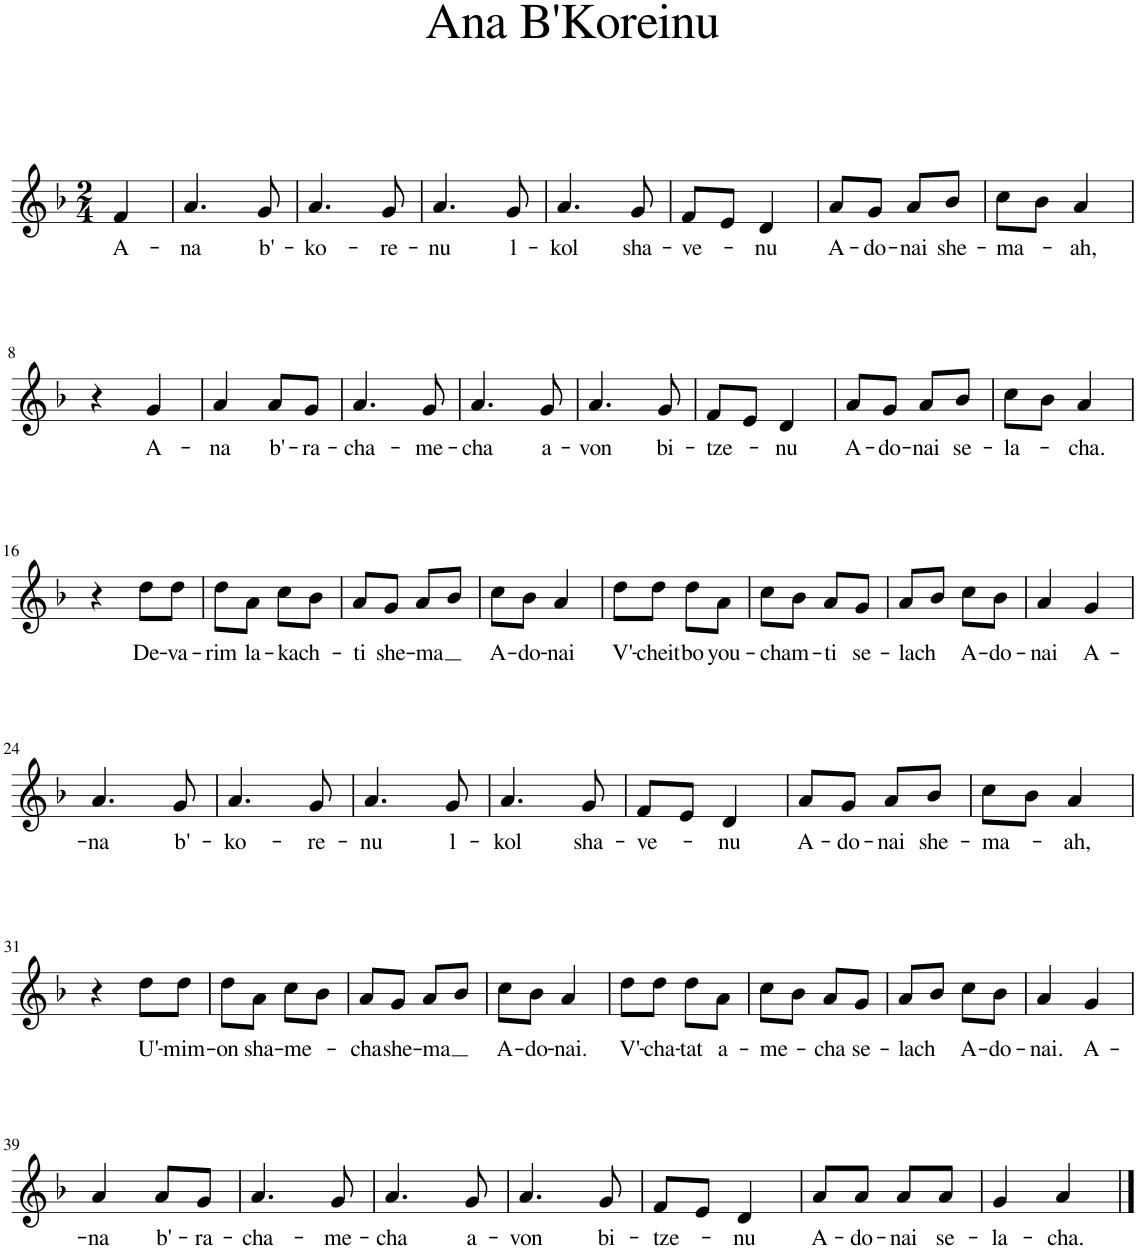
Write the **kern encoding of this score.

**kern	**text
*part1	*part1
*staff1	*staff1
*I"Bb Trumpet	*
*I'Bb Tpt.	*
*clefG2	*
*Trd1c2	*
*k[b-]	*
*M2/4	*
=	=
!	!LO:LY:b
4f/	A-
=1	=1
!	!LO:LY:b
4.a/	-na
!	!LO:LY:b
8g/	b'-
=2	=2
!	!LO:LY:b
4.a/	-ko-
!	!LO:LY:b
8g/	-re-
=3	=3
!	!LO:LY:b
4.a/	-nu
!	!LO:LY:b
8g/	l-
=4	=4
!	!LO:LY:b
4.a/	-kol
!	!LO:LY:b
8g/	sha-
=5	=5
!	!LO:LY:b
8f/L	-ve-
8e/J	.
!	!LO:LY:b
4d/	-nu
=6	=6
!	!LO:LY:b
8a/L	A-
!	!LO:LY:b
8g/J	-do-
!	!LO:LY:b
8a/L	-nai
!	!LO:LY:b
8b-/J	she-
=7	=7
!	!LO:LY:b
8cc\L	-ma-
8b-\J	.
!	!LO:LY:b
4a/	-ah,
!!LO:LB:g=z
=8	=8
4r	.
!	!LO:LY:b
4g/	A-
=9	=9
!	!LO:LY:b
4a/	-na
!	!LO:LY:b
8a/L	b'-
!	!LO:LY:b
8g/J	-ra-
=10	=10
!	!LO:LY:b
4.a/	-cha-
!	!LO:LY:b
8g/	-me-
=11	=11
!	!LO:LY:b
4.a/	-cha
!	!LO:LY:b
8g/	a-
=12	=12
!	!LO:LY:b
4.a/	-von
!	!LO:LY:b
8g/	bi-
=13	=13
!	!LO:LY:b
8f/L	-tze-
8e/J	.
!	!LO:LY:b
4d/	-nu
=14	=14
!	!LO:LY:b
8a/L	A-
!	!LO:LY:b
8g/J	-do-
!	!LO:LY:b
8a/L	-nai
!	!LO:LY:b
8b-/J	se-
=15	=15
!	!LO:LY:b
8cc\L	-la-
8b-\J	.
!	!LO:LY:b
4a/	-cha.
!!LO:LB:g=z
=16	=16
4r	.
!	!LO:LY:b
8dd\L	De-
!	!LO:LY:b
8dd\J	-va-
=17	=17
!	!LO:LY:b
8dd\L	-rim
!	!LO:LY:b
8a\J	la-
!	!LO:LY:b
8cc\L	-kach-
8b-\J	.
=18	=18
!	!LO:LY:b
8a/L	-ti
!	!LO:LY:b
8g/J	she-
!	!LO:LY:b
8a/L	-ma
8b-/J	.
=19	=19
!	!LO:LY:b
8cc\L	A-
!	!LO:LY:b
8b-\J	-do-
!	!LO:LY:b
4a/	-nai
=20	=20
!	!LO:LY:b
8dd\L	V'-
!	!LO:LY:b
8dd\J	-cheit
!	!LO:LY:b
8dd\L	bo
!	!LO:LY:b
8a\J	you-
=21	=21
!	!LO:LY:b
8cc\L	-cham-
8b-\J	.
!	!LO:LY:b
8a/L	-ti
!	!LO:LY:b
8g/J	se-
=22	=22
!	!LO:LY:b
8a/L	-lach
8b-/J	.
!	!LO:LY:b
8cc\L	A-
!	!LO:LY:b
8b-\J	-do-
=23	=23
!	!LO:LY:b
4a/	-nai
!	!LO:LY:b
4g/	A-
!!LO:LB:g=z
=24	=24
!	!LO:LY:b
4.a/	-na
!	!LO:LY:b
8g/	b'-
=25	=25
!	!LO:LY:b
4.a/	-ko-
!	!LO:LY:b
8g/	-re-
=26	=26
!	!LO:LY:b
4.a/	-nu
!	!LO:LY:b
8g/	l-
=27	=27
!	!LO:LY:b
4.a/	-kol
!	!LO:LY:b
8g/	sha-
=28	=28
!	!LO:LY:b
8f/L	-ve-
8e/J	.
!	!LO:LY:b
4d/	-nu
=29	=29
!	!LO:LY:b
8a/L	A-
!	!LO:LY:b
8g/J	-do-
!	!LO:LY:b
8a/L	-nai
!	!LO:LY:b
8b-/J	she-
=30	=30
!	!LO:LY:b
8cc\L	-ma-
8b-\J	.
!	!LO:LY:b
4a/	-ah,
!!LO:LB:g=z
=31	=31
4r	.
!	!LO:LY:b
8dd\L	U'-
!	!LO:LY:b
8dd\J	-mim-
=32	=32
!	!LO:LY:b
8dd\L	-on
!	!LO:LY:b
8a\J	sha-
!	!LO:LY:b
8cc\L	-me-
8b-\J	.
=33	=33
!	!LO:LY:b
8a/L	-cha
!	!LO:LY:b
8g/J	she-
!	!LO:LY:b
8a/L	-ma
8b-/J	.
=34	=34
!	!LO:LY:b
8cc\L	A-
!	!LO:LY:b
8b-\J	-do-
!	!LO:LY:b
4a/	-nai.
=35	=35
!	!LO:LY:b
8dd\L	V'-
!	!LO:LY:b
8dd\J	-cha-
!	!LO:LY:b
8dd\L	-tat
!	!LO:LY:b
8a\J	a-
=36	=36
!	!LO:LY:b
8cc\L	-me-
8b-\J	.
!	!LO:LY:b
8a/L	-cha
!	!LO:LY:b
8g/J	se-
=37	=37
!	!LO:LY:b
8a/L	-lach
8b-/J	.
!	!LO:LY:b
8cc\L	A-
!	!LO:LY:b
8b-\J	-do-
=38	=38
!	!LO:LY:b
4a/	-nai.
!	!LO:LY:b
4g/	A-
!!LO:LB:g=z
=39	=39
!	!LO:LY:b
4a/	-na
!	!LO:LY:b
8a/L	b'-
!	!LO:LY:b
8g/J	-ra-
=40	=40
!	!LO:LY:b
4.a/	-cha-
!	!LO:LY:b
8g/	-me-
=41	=41
!	!LO:LY:b
4.a/	-cha
!	!LO:LY:b
8g/	a-
=42	=42
!	!LO:LY:b
4.a/	-von
!	!LO:LY:b
8g/	bi-
=43	=43
!	!LO:LY:b
8f/L	-tze-
8e/J	.
!	!LO:LY:b
4d/	-nu
=44	=44
!	!LO:LY:b
8a/L	A-
!	!LO:LY:b
8a/J	-do-
!	!LO:LY:b
8a/L	-nai
!	!LO:LY:b
8a/J	se-
=45	=45
!	!LO:LY:b
4g/	-la-
!	!LO:LY:b
4a/	-cha.
==	==
*-	*-
